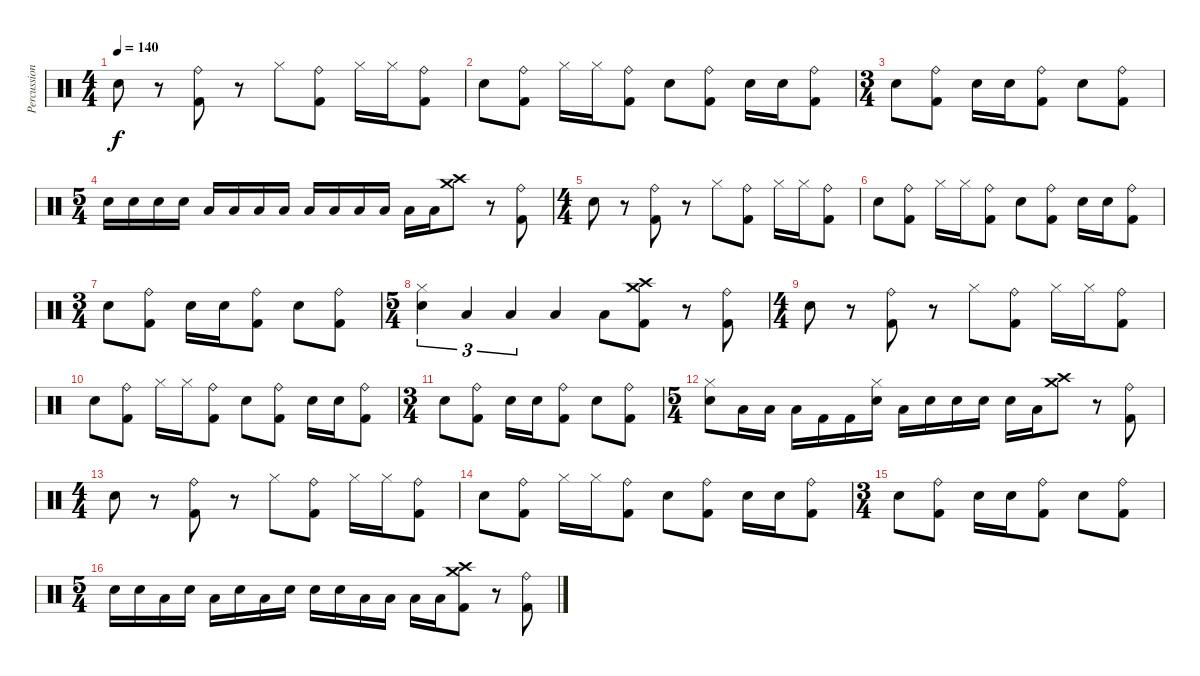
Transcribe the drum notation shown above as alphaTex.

\track ("Percussion" "Percussion") {instrument percussion}
\staff {score}
\articulation defaults
\ts (4 4)
\tempo 140
\clef neutral
\ks c "Snare (hit) 2".8{dy f}
r.8 ("Ride (bell)" "Kick (hit) 2").8 r.8 "Hi-Hat (closed)".8 ("Ride (bell)" "Kick (hit) 2").8 "Hi-Hat (closed)".16 "Hi-Hat (closed)".16 ("Ride (bell)" "Kick (hit) 2").8 |
"Snare (hit) 2".8 ("Ride (bell)" "Kick (hit) 2").8 "Hi-Hat (closed)".16 "Hi-Hat (closed)".16 ("Ride (bell)" "Kick (hit) 2").8 "Snare (hit) 2".8 ("Ride (bell)" "Kick (hit) 2").8 "Snare (hit) 2".16 "Snare (hit) 2".16 ("Ride (bell)" "Kick (hit) 2").8 |
\ts (3 4)
"Snare (hit) 2".8 ("Ride (bell)" "Kick (hit) 2").8 "Snare (hit) 2".16 "Snare (hit) 2".16 ("Ride (bell)" "Kick (hit) 2").8 "Snare (hit) 2".8 ("Ride (bell)" "Kick (hit) 2").8 |
\ts (5 4)
"Snare (hit) 2".16 "Snare (hit) 2".16 "Snare (hit) 2".16 "Snare (hit) 2".16 "Low Floor Tom (hit)".16 "Low Floor Tom (hit)".16 "Low Floor Tom (hit)".16 "Low Floor Tom (hit)".16 "Low Floor Tom (hit)".16 "Low Floor Tom (hit)".16 "Low Floor Tom (hit)".16 "Low Floor Tom (hit)".16 "Low Floor Tom (hit)".16 "Low Floor Tom (hit)".16 ("Crash high (hit)" "Crash medium (hit)").8 r.8 ("Ride (bell)" "Kick (hit) 2").8 |
\ts (4 4)
"Snare (hit) 2".8 r.8 ("Ride (bell)" "Kick (hit) 2").8 r.8 "Hi-Hat (closed)".8 ("Ride (bell)" "Kick (hit) 2").8 "Hi-Hat (closed)".16 "Hi-Hat (closed)".16 ("Ride (bell)" "Kick (hit) 2").8 |
"Snare (hit) 2".8 ("Ride (bell)" "Kick (hit) 2").8 "Hi-Hat (closed)".16 "Hi-Hat (closed)".16 ("Ride (bell)" "Kick (hit) 2").8 "Snare (hit) 2".8 ("Ride (bell)" "Kick (hit) 2").8 "Snare (hit) 2".16 "Snare (hit) 2".16 ("Ride (bell)" "Kick (hit) 2").8 |
\ts (3 4)
"Snare (hit) 2".8 ("Ride (bell)" "Kick (hit) 2").8 "Snare (hit) 2".16 "Snare (hit) 2".16 ("Ride (bell)" "Kick (hit) 2").8 "Snare (hit) 2".8 ("Ride (bell)" "Kick (hit) 2").8 |
\ts (5 4)
("Snare (hit) 2" "Hi-Hat (closed)").4{tu (3 2)} "Low Floor Tom (hit)".4{tu (3 2)} "Low Floor Tom (hit)".4{tu (3 2)} "Low Floor Tom (hit)".4 "Low Floor Tom (hit)".8 ("Crash high (hit)" "Crash medium (hit)" "Kick (hit) 2").8 r.8 ("Ride (bell)" "Kick (hit) 2").8 |
\ts (4 4)
"Snare (hit) 2".8 r.8 ("Ride (bell)" "Kick (hit) 2").8 r.8 "Hi-Hat (closed)".8 ("Ride (bell)" "Kick (hit) 2").8 "Hi-Hat (closed)".16 "Hi-Hat (closed)".16 ("Ride (bell)" "Kick (hit) 2").8 |
"Snare (hit) 2".8 ("Ride (bell)" "Kick (hit) 2").8 "Hi-Hat (closed)".16 "Hi-Hat (closed)".16 ("Ride (bell)" "Kick (hit) 2").8 "Snare (hit) 2".8 ("Ride (bell)" "Kick (hit) 2").8 "Snare (hit) 2".16 "Snare (hit) 2".16 ("Ride (bell)" "Kick (hit) 2").8 |
\ts (3 4)
"Snare (hit) 2".8 ("Ride (bell)" "Kick (hit) 2").8 "Snare (hit) 2".16 "Snare (hit) 2".16 ("Ride (bell)" "Kick (hit) 2").8 "Snare (hit) 2".8 ("Ride (bell)" "Kick (hit) 2").8 |
\ts (5 4)
("Snare (hit) 2" "Hi-Hat (closed)").8 "Low Floor Tom (hit)".16 "Low Floor Tom (hit)".16 "Low Floor Tom (hit)".16 "Kick (hit) 2".16 "Kick (hit) 2".16 ("Snare (hit) 2" "Hi-Hat (closed)").16 "Low Floor Tom (hit)".16 "Snare (hit) 2".16 "Snare (hit) 2".16 "Snare (hit) 2".16 "Snare (hit) 2".16 "Low Floor Tom (hit)".16 ("Crash high (hit)" "Crash medium (hit)").8 r.8 ("Ride (bell)" "Kick (hit) 2").8 |
\ts (4 4)
"Snare (hit) 2".8 r.8 ("Ride (bell)" "Kick (hit) 2").8 r.8 "Hi-Hat (closed)".8 ("Ride (bell)" "Kick (hit) 2").8 "Hi-Hat (closed)".16 "Hi-Hat (closed)".16 ("Ride (bell)" "Kick (hit) 2").8 |
"Snare (hit) 2".8 ("Ride (bell)" "Kick (hit) 2").8 "Hi-Hat (closed)".16 "Hi-Hat (closed)".16 ("Ride (bell)" "Kick (hit) 2").8 "Snare (hit) 2".8 ("Ride (bell)" "Kick (hit) 2").8 "Snare (hit) 2".16 "Snare (hit) 2".16 ("Ride (bell)" "Kick (hit) 2").8 |
\ts (3 4)
"Snare (hit) 2".8 ("Ride (bell)" "Kick (hit) 2").8 "Snare (hit) 2".16 "Snare (hit) 2".16 ("Ride (bell)" "Kick (hit) 2").8 "Snare (hit) 2".8 ("Ride (bell)" "Kick (hit) 2").8 |
\ts (5 4)
"Snare (hit) 2".16 "Snare (hit) 2".16 "Low Floor Tom (hit)".16 "Snare (hit) 2".16 "Low Floor Tom (hit)".16 "Snare (hit) 2".16 "Low Floor Tom (hit)".16 "Snare (hit) 2".16 "Snare (hit) 2".16 "Snare (hit) 2".16 "Low Floor Tom (hit)".16 "Low Floor Tom (hit)".16 "Low Floor Tom (hit)".16 "Low Floor Tom (hit)".16 ("Crash high (hit)" "Crash medium (hit)" "Kick (hit) 2").8 r.8 ("Ride (bell)" "Kick (hit) 2").8
